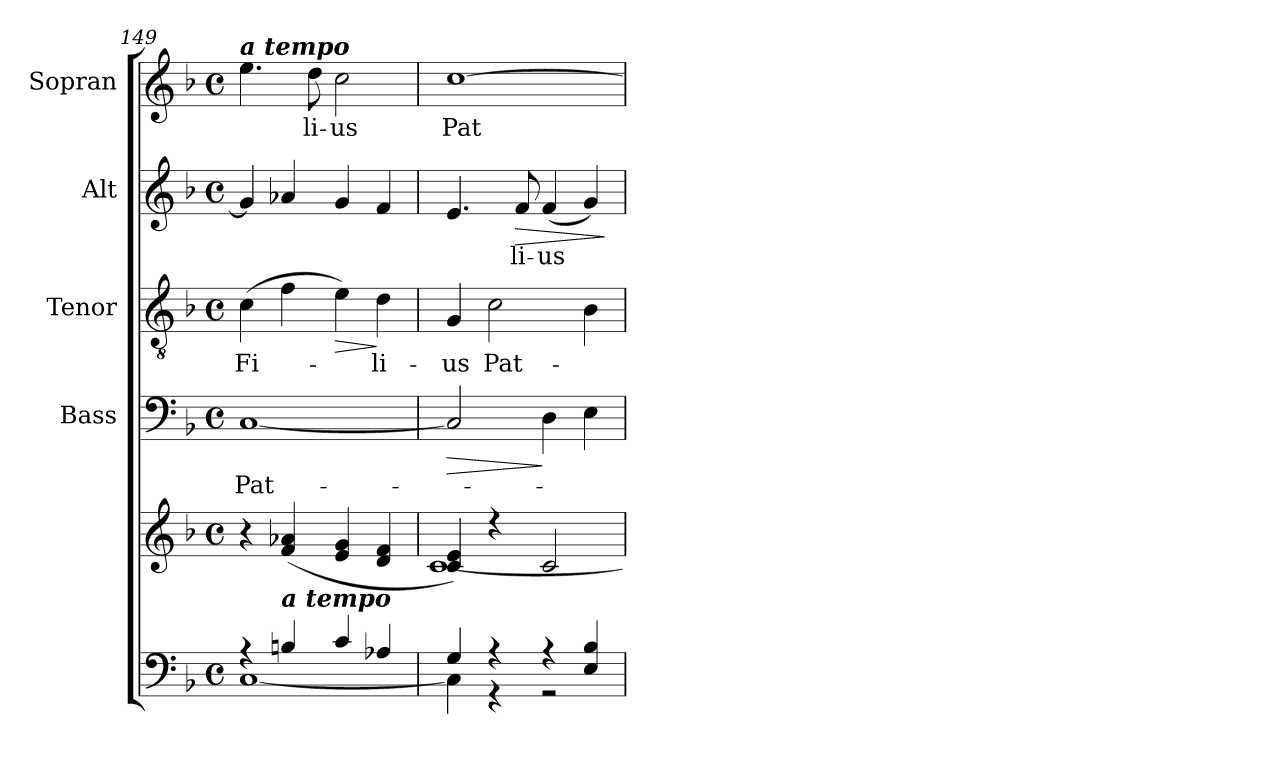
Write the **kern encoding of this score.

**kern	**kern	**kern	**text	**dynam	**kern	**text	**dynam	**kern	**text	**dynam	**kern	**text
*part5	*part5	*part4	*part4	*part4	*part3	*part3	*part3	*part2	*part2	*part2	*part1	*part1
*staff6	*staff5	*staff4	*staff4	*staff4	*staff3	*staff3	*staff3	*staff2	*staff2	*staff2	*staff1	*staff1
*	*	*I"Bass	*	*	*I"Tenor	*	*	*I"Alt	*	*	*I"Sopran	*
*	*	*I'B.	*	*	*I'T.	*	*	*I'A.	*	*	*I'S.	*
!!LO:LB:g=z
*clefF4	*clefG2	*clefF4	*	*	*clefGv2	*	*	*clefG2	*	*	*clefG2	*
*k[b-]	*k[b-]	*k[b-]	*	*	*k[b-]	*	*	*k[b-]	*	*	*k[b-]	*
*F:	*F:	*F:	*	*	*F:	*	*	*F:	*	*	*F:	*
*M4/4	*M4/4	*M4/4	*	*	*M4/4	*	*	*M4/4	*	*	*M4/4	*
*met(c)	*met(c)	*met(c)	*	*	*met(c)	*	*	*met(c)	*	*	*met(c)	*
=149	=149	=149	=149	=149	=149	=149	=149	=149	=149	=149	=149	=149
*^	*	*	*	*	*	*	*	*	*	*	*	*
!	!	!	!	!	!	!	!	!	!	!	!	!LO:TX:a:Bi:t=a tempo	!
!	!	!	!	!LO:LY:b	!	!	!LO:LY:b	!	!	!	!	!	!
4rA	[<1C	4r	[1C	Pat-	.	(>4c\	Fi-	.	4g/]	.	.	4.ee\	.
!	!	!LO:TX:b:Bi:t=a tempo	!	!	!	!	!	!	!	!	!	!	!
4Bn/	.	(4f/ 4a-X/	.	.	.	4f\	.	.	4a-X/	.	.	.	.
!	!	!	!	!	!	!	!	!	!	!	!	!	!LO:LY:b
.	.	.	.	.	.	.	.	.	.	.	.	8dd\	-li-
!	!	!	!	!	!	!	!	!LO:HP:b	!	!	!	!	!LO:LY:b
4c/	.	4e/ 4g/	.	.	.	4e\)	.	>	4g/	.	.	2cc\	-us
!	!	!	!	!	!	!	!LO:LY:b	!	!	!	!	!	!
4A-X/	.	4d/ 4f/	.	.	.	4d\	-li-	]	4f/	.	.	.	.
=150	=150	=150	=150	=150	=150	=150	=150	=150	=150	=150	=150	=150	=150
*	*	*^	*	*	*	*	*	*	*	*	*	*	*
!	!	!	!	!	!	!LO:HP:b	!	!LO:LY:b	!	!	!	!	!	!LO:LY:b
4G/	4C\]	4c/ 4e/)	[<1c	2C/]	.	>	4G/	-us	.	4.e/	.	.	[1cc	Pat-
!	!	!	!	!	!	!	!	!LO:LY:b	!	!	!	!	!	!
4r	4r	4r	.	.	.	.	2c\	Pat-	.	.	.	.	.	.
!	!	!	!	!	!	!	!	!	!	!	!LO:LY:b	!LO:HP:b	!	!
.	.	.	.	.	.	.	.	.	.	8f/	-li-	>	.	.
!	!	!	!	!	!	!	!	!	!	!	!LO:LY:b	!	!	!
4rG	2rAA	2c/	.	4D\	.	]	.	.	.	(<4f/	-us	.	.	.
4E/ 4B-/	.	.	.	4E\	.	.	4B-\	.	.	4g/)	.	.	.	.
*v	*v	*	*	*	*	*	*	*	*	*	*	*	*	*
*	*v	*v	*	*	*	*	*	*	*	*	*	*	*
.	.	.	.	.	.	.	.	.	.	]	.	.
=	=	=	=	=	=	=	=	=	=	=	=	=
*-	*-	*-	*-	*-	*-	*-	*-	*-	*-	*-	*-	*-
